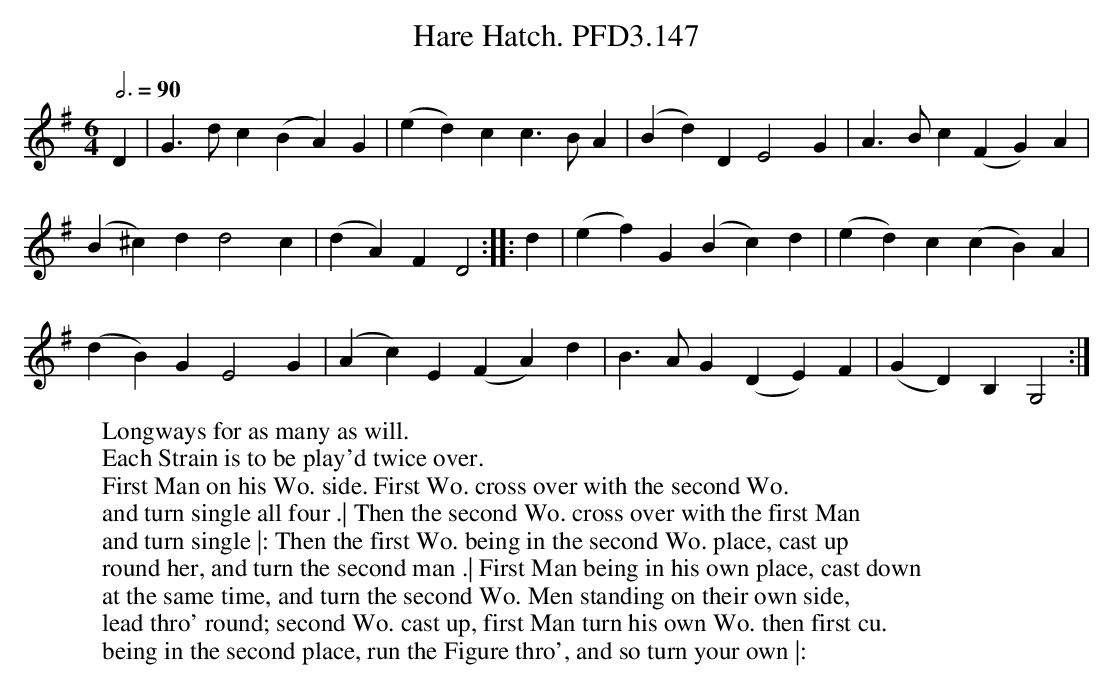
X:1
T:Hare Hatch. PFD3.147
M:6/4
L:1/4
W:Longways for as many as will.
W:Each Strain is to be play'd twice over.
W:First Man on his Wo. side. First Wo. cross over with the second Wo.
W:and turn single all four .| Then the second Wo. cross over with the first Man
W:and turn single |: Then the first Wo. being in the second Wo. place, cast up
W:round her, and turn the second man .| First Man being in his own place, cast down
W:at the same time, and turn the second Wo. Men standing on their own side,
W:lead thro' round; second Wo. cast up, first Man turn his own Wo. then first cu.
W:being in the second place, run the Figure thro', and so turn your own |:
Q:3/4=90
K:G
D | G>dc (BA)G | (ed)c c>BA | (Bd)D E2G | A>Bc (FG)A |
(B^c)d d2c | (dA)F D2 :: d | (ef)G (Bc)d | (ed)c (cB)A |
(dB)G E2G | (Ac)E (FA)d | B>AG (DE)F | (GD)B, G,2 :|
